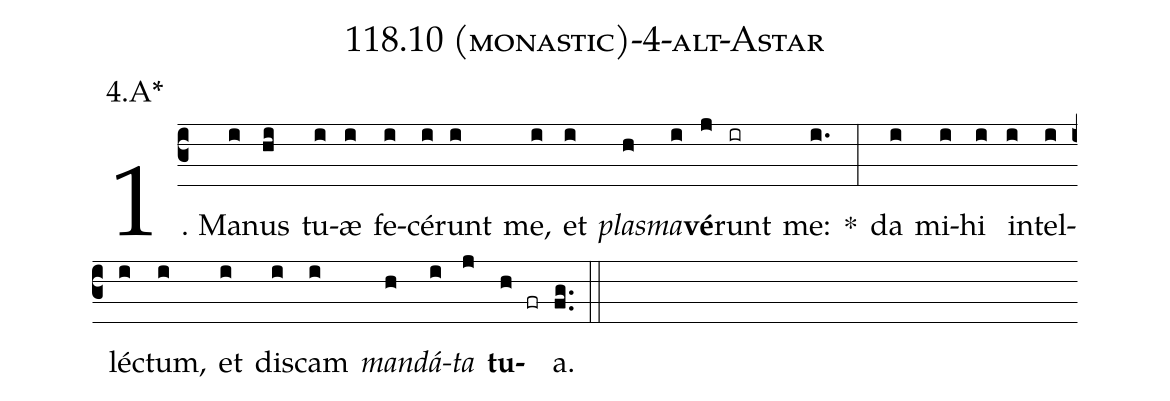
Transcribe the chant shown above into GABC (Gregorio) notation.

name: 118.10 (monastic)-4-alt-Astar;
annotation: 4.A*;
%%
(c3)1. Ma(i)nus(hi) tu(i)æ(i) fe(i)cé(i)runt(i) me,(i) et(i) <i>plas</i>(h)<i>ma</i>(i)<b>vé</b>(j)runt(ir) me:(i.) *(:) da(i) mi(i)hi(i) in(i)tel(i)léc(i)tum,(i) et(i) dis(i)cam(i) <i>man</i>(h)<i>dá</i>(i)<i>ta</i>(j) <b>tu</b>(h fr)a.(fg..) (::)
